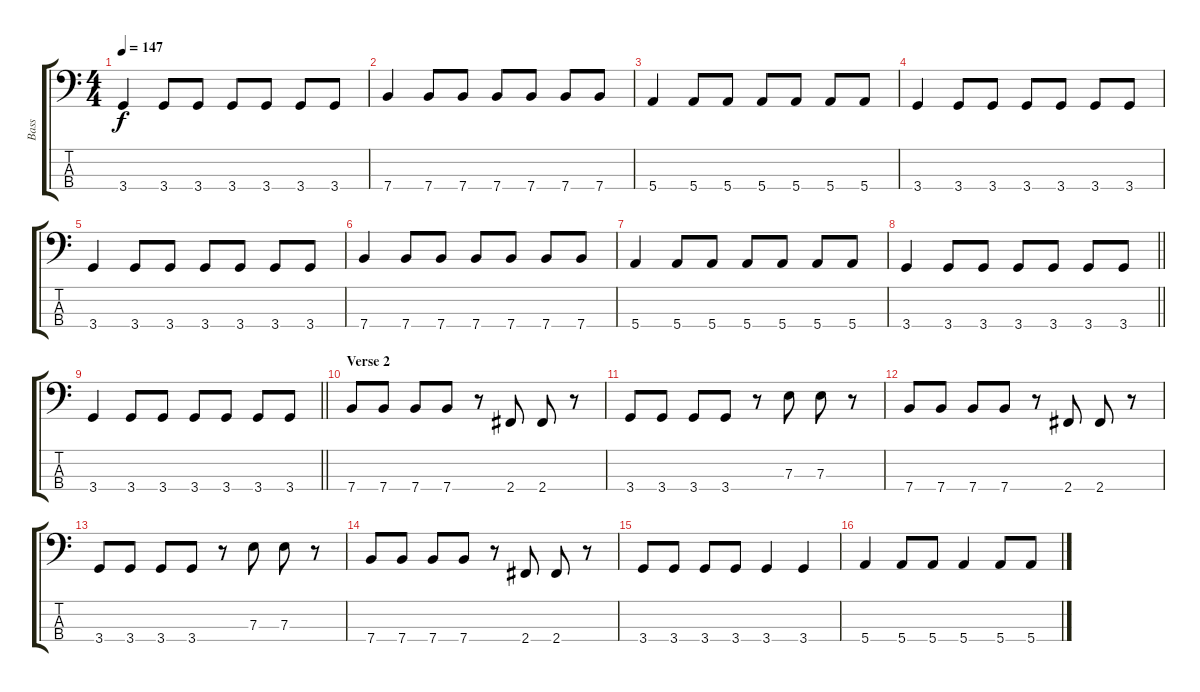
\track ("Bass" "Bass") {instrument electricbasspick}
\staff {score tabs}
\tuning (G2 D2 A1 E1) {hide}
\ts (4 4)
\tempo 147
\clef f4
\ks c
3.4.4{dy f} 3.4.8 3.4.8 3.4.8 3.4.8 3.4.8 3.4.8 |
7.4.4 7.4.8 7.4.8 7.4.8 7.4.8 7.4.8 7.4.8 |
5.4.4 5.4.8 5.4.8 5.4.8 5.4.8 5.4.8 5.4.8 |
3.4.4 3.4.8 3.4.8 3.4.8 3.4.8 3.4.8 3.4.8 |
3.4.4 3.4.8 3.4.8 3.4.8 3.4.8 3.4.8 3.4.8 |
7.4.4 7.4.8 7.4.8 7.4.8 7.4.8 7.4.8 7.4.8 |
5.4.4 5.4.8 5.4.8 5.4.8 5.4.8 5.4.8 5.4.8 |
\barLineRight lightlight
3.4.4 3.4.8 3.4.8 3.4.8 3.4.8 3.4.8 3.4.8 |
\barLineRight lightlight
3.4.4 3.4.8 3.4.8 3.4.8 3.4.8 3.4.8 3.4.8 |
\section ("" "Verse 2")
7.4.8 7.4.8 7.4.8 7.4.8 r.8 2.4.8 2.4.8 r.8 |
3.4.8 3.4.8 3.4.8 3.4.8 r.8 7.3.8 7.3.8 r.8 |
7.4.8 7.4.8 7.4.8 7.4.8 r.8 2.4.8 2.4.8 r.8 |
3.4.8 3.4.8 3.4.8 3.4.8 r.8 7.3.8 7.3.8 r.8 |
7.4.8 7.4.8 7.4.8 7.4.8 r.8 2.4.8 2.4.8 r.8 |
3.4.8 3.4.8 3.4.8 3.4.8 3.4.4 3.4.4 |
5.4.4 5.4.8 5.4.8 5.4.4 5.4.8 5.4.8
